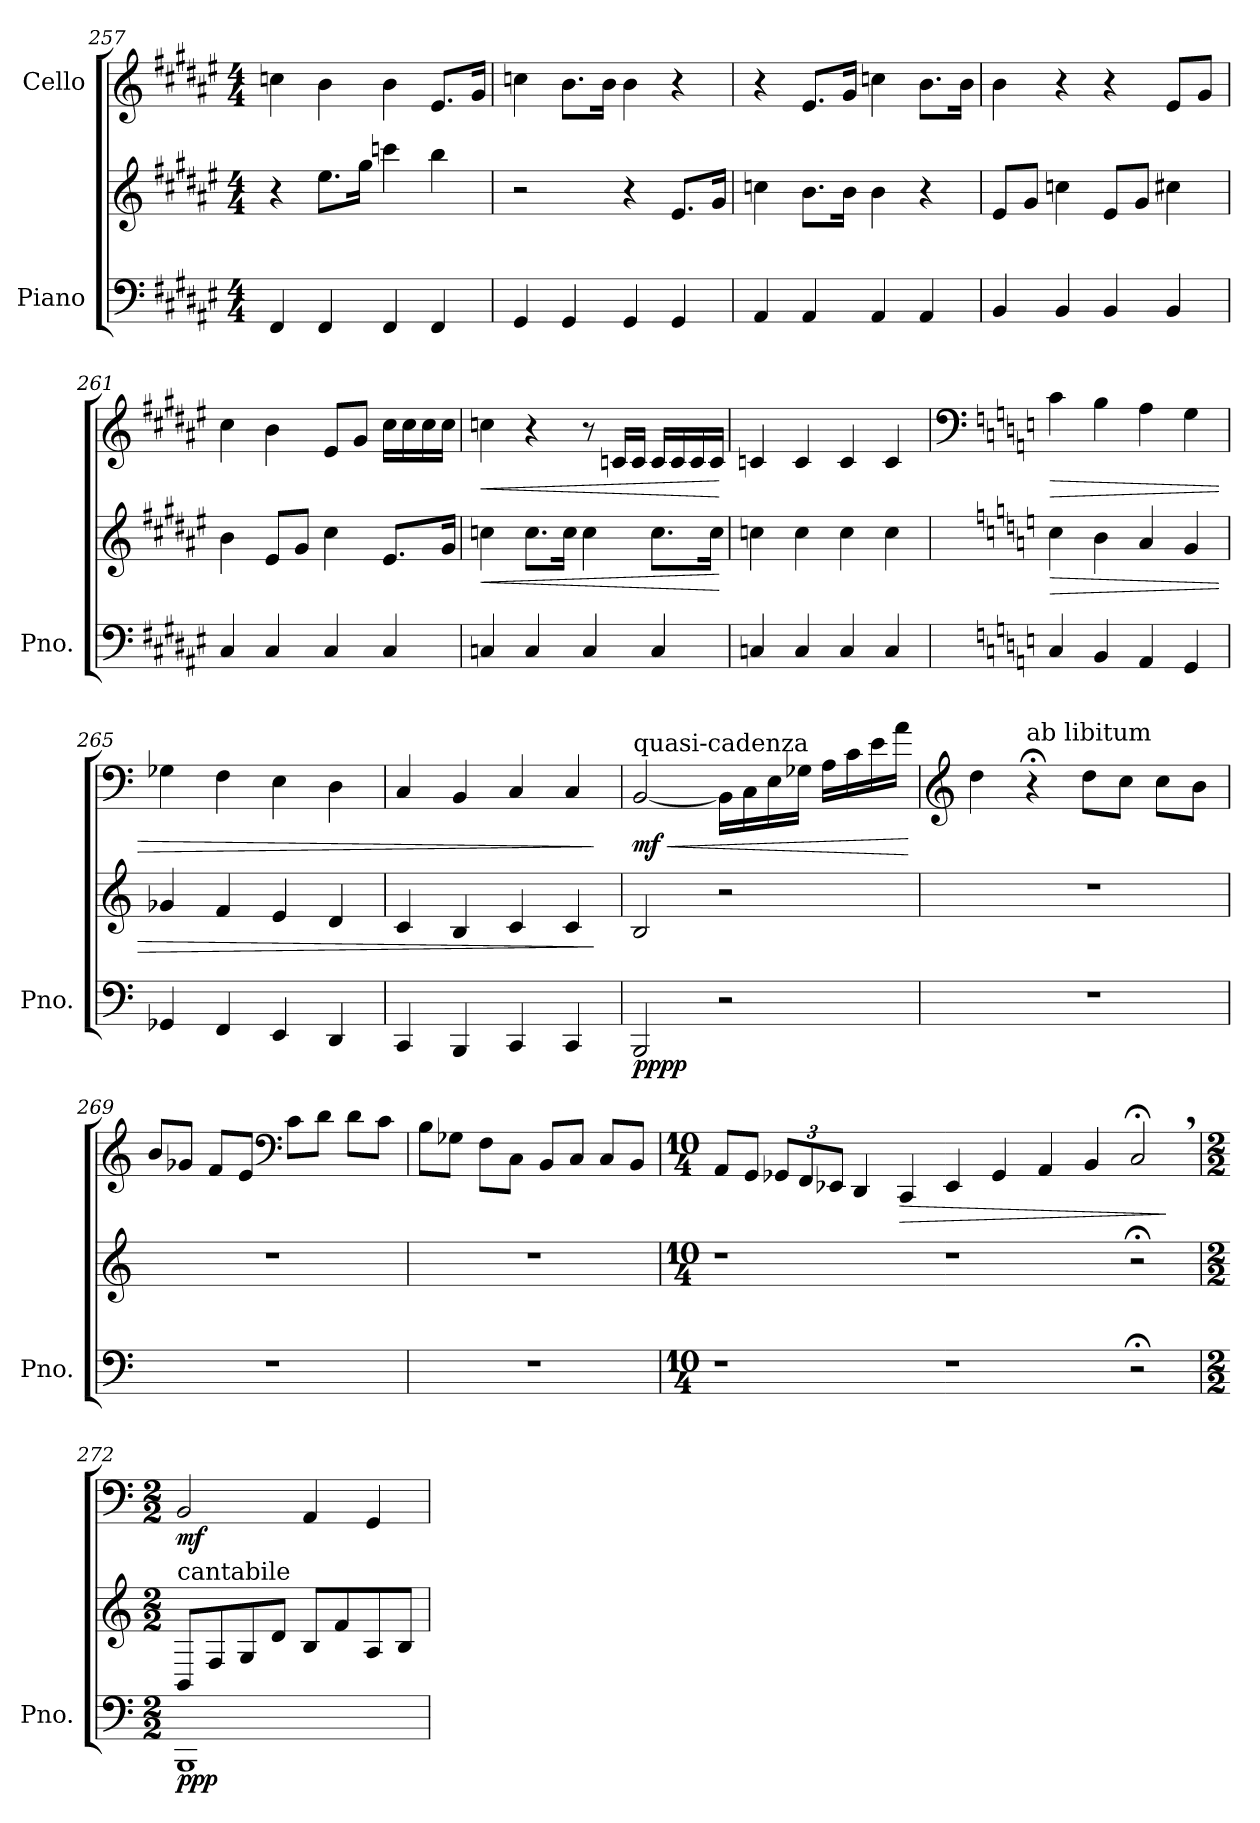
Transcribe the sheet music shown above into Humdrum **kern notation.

**kern	**kern	**dynam	**kern	**dynam
*part2	*part2	*part2	*part1	*part1
*staff3	*staff2	*staff2/3	*staff1	*staff1
*I"Piano	*	*	*I"Cello	*
*I'Pno.	*	*	*	*
*clefF4	*clefG2	*	*clefG2	*
*k[f#c#g#d#a#e#]	*k[f#c#g#d#a#e#]	*	*k[f#c#g#d#a#e#]	*
*M4/4	*M4/4	*	*M4/4	*
=257	=257	=257	=257	=257
4FF#	4r	.	4ccn	.
4FF#	8.ee#L	.	4b	.
.	16gg#Jk	.	.	.
4FF#	4cccn	.	4b	.
4FF#	4bb	.	8.e#L	.
.	.	.	16g#Jk	.
=258	=258	=258	=258	=258
4GG#	2r	.	4ccn	.
4GG#	.	.	8.bL	.
.	.	.	16bJk	.
4GG#	4r	.	4b	.
4GG#	8.e#L	.	4r	.
.	16g#Jk	.	.	.
=259	=259	=259	=259	=259
4AA#	4ccn	.	4r	.
4AA#	8.bL	.	8.e#L	.
.	16bJk	.	16g#Jk	.
4AA#	4b	.	4ccn	.
4AA#	4r	.	8.bL	.
.	.	.	16bJk	.
=260	=260	=260	=260	=260
4BB	8e#L	.	4b	.
.	8g#J	.	.	.
4BB	4ccn	.	4r	.
4BB	8e#L	.	4r	.
.	8g#J	.	.	.
4BB	4cc#X	.	8e#L	.
.	.	.	8g#J	.
=261	=261	=261	=261	=261
4C#	4b	.	4cc#	.
4C#	8e#L	.	4b	.
.	8g#J	.	.	.
4C#	4cc#	.	8e#L	.
.	.	.	8g#J	.
4C#	8.e#L	.	16cc#LL	.
.	.	.	16cc#	.
.	.	.	16cc#	.
.	16g#Jk	.	16cc#JJ	.
=262	=262	=262	=262	=262
!	!	!LO:HP:b	!	!LO:HP:b
4Cn	4ccn	<	4ccn	<
4C	8.ccL	.	4r	.
.	16ccJk	.	.	.
4C	4cc	.	8r	.
.	.	.	16cnLL	.
.	.	.	16cJJ	.
4C	8.ccL	.	16cLL	.
.	.	.	16c	.
.	.	.	16c	.
.	16ccJk	.	16cJJ	.
.	.	[	.	[
=263	=263	=263	=263	=263
4Cn	4ccn	.	4cn	.
4C	4cc	.	4c	.
4C	4cc	.	4c	.
4C	4cc	.	4c	.
=264	=264	=264	=264	=264
*	*	*	*clefF4	*
*k[]	*k[]	*	*k[]	*
!	!	!LO:HP:b	!	!LO:HP:b
4C	4cc	>	4c	>
4BB	4b	.	4B	.
4AA	4a	.	4A	.
4GG	4g	.	4G	.
=265	=265	=265	=265	=265
4GG-X	4g-X	.	4G-X	.
4FF	4f	.	4F	.
4EE	4e	.	4E	.
4DD	4d	.	4D	.
=266	=266	=266	=266	=266
4CC	4c	.	4C	.
4BBB	4B	.	4BB	.
4CC	4c	.	4C	.
4CC	4c	.	4C	.
.	.	]	.	]
=267	=267	=267	=267	=267
!	!	!	!LO:TX:a:t=quasi-cadenza	!
!	!	!LO:DY:b=2	!	!LO:HP:b
!	!	!LO:DY:n=1:b	!	!LO:DY:n=1:b
2BBB	2B	pp pp	[2BB	< mf
2r	2r	.	16BBLL]	.
.	.	.	16C	.
.	.	.	16E	.
.	.	.	16G-XJJ	.
.	.	.	16ALL	.
.	.	.	16c	.
.	.	.	16e	.
.	.	.	16aJJ	.
.	.	.	.	[
=268	=268	=268	=268	=268
*	*	*	*clefG2	*
1r	1r	.	4dd	.
!	!	!	!LO:TX:a:t=ab libitum	!
.	.	.	4r;	.
.	.	.	8ddL	.
.	.	.	8ccJ	.
.	.	.	8ccL	.
.	.	.	8bJ	.
=269	=269	=269	=269	=269
1r	1r	.	8bL	.
.	.	.	8g-XJ	.
.	.	.	8fL	.
.	.	.	8eJ	.
*	*	*	*clefF4	*
.	.	.	8cL	.
.	.	.	8dJ	.
.	.	.	8dL	.
.	.	.	8cJ	.
=270	=270	=270	=270	=270
1r	1r	.	8BL	.
.	.	.	8G-XJ	.
.	.	.	8FL	.
.	.	.	8CJ	.
.	.	.	8BBL	.
.	.	.	8CJ	.
.	.	.	8CL	.
.	.	.	8BBJ	.
=271	=271	=271	=271	=271
*M10/4	*M10/4	*	*M10/4	*
1r	1r	.	8AAL	.
.	.	.	8GGJ	.
.	.	.	12GG-XL	.
.	.	.	12FF	.
.	.	.	12EE-XJ	.
.	.	.	4DD	.
!	!	!	!	!LO:HP:b
.	.	.	4CC	>
1r	1r	.	4EE-	.
.	.	.	4GG-	.
.	.	.	4AA	.
.	.	.	4BB	.
2r;	2r;	.	2C;,	.
.	.	.	.	]
=272	=272	=272	=272	=272
*M2/2	*M2/2	*	*M2/2	*
*	*	*	*MM150	*
!	!LO:TX:a:t=cantabile	!	!	!
!	!	!LO:DY:b=2	!	!
!	!	!LO:DY:n=1:b	!	!LO:DY:b
1BBB	8BBL	p pp	2BB	mf
.	8F	.	.	.
.	8G	.	.	.
.	8dJ	.	.	.
.	8BL	.	4AA	.
.	8f	.	.	.
.	8A	.	4GG	.
.	8BJ	.	.	.
=	=	=	=	=
*-	*-	*-	*-	*-
